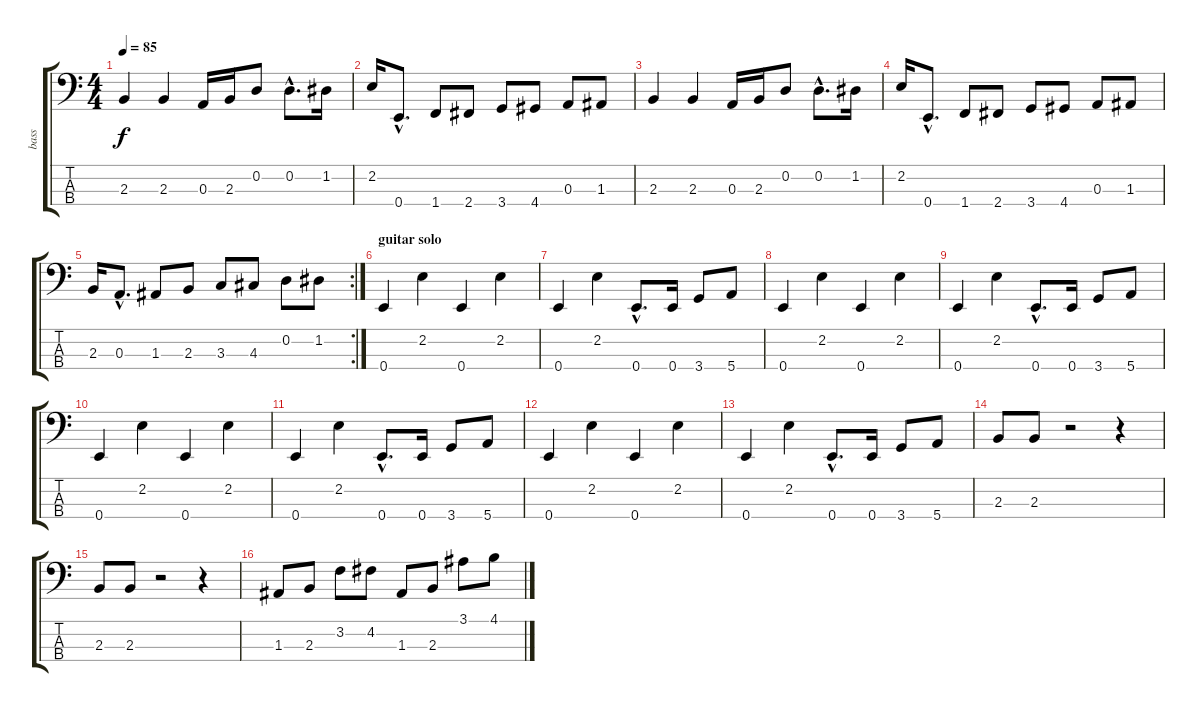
\track ("bass" "bass") {instrument electricbasspick}
\staff {score tabs}
\tuning (G2 D2 A1 E1) {hide}
\ts (4 4)
\tempo 85
\clef f4
\ks c
2.3.4{dy f} 2.3.4 0.3.16 2.3.16 0.2.8 0.2{hac}.8{d} 1.2.16 |
2.2.16 0.4{hac}.8{d} 1.4.8 2.4.8 3.4.8 4.4.8 0.3.8 1.3.8 |
2.3.4 2.3.4 0.3.16 2.3.16 0.2.8 0.2{hac}.8{d} 1.2.16 |
2.2.16 0.4{hac}.8{d} 1.4.8 2.4.8 3.4.8 4.4.8 0.3.8 1.3.8 |
\rc 2
2.3.16 0.3{hac}.8{d} 1.3.8 2.3.8 3.3.8 4.3.8 0.2.8 1.2.8 |
\section ("" "guitar solo ")
0.4.4 2.2.4 0.4.4 2.2.4 |
0.4.4 2.2.4 0.4{hac}.8{d} 0.4.16 3.4.8 5.4.8 |
0.4.4 2.2.4 0.4.4 2.2.4 |
0.4.4 2.2.4 0.4{hac}.8{d} 0.4.16 3.4.8 5.4.8 |
0.4.4 2.2.4 0.4.4 2.2.4 |
0.4.4 2.2.4 0.4{hac}.8{d} 0.4.16 3.4.8 5.4.8 |
0.4.4 2.2.4 0.4.4 2.2.4 |
0.4.4 2.2.4 0.4{hac}.8{d} 0.4.16 3.4.8 5.4.8 |
2.3.8 2.3.8 r.2 r.4 |
2.3.8 2.3.8 r.2 r.4 |
1.3.8 2.3.8 3.2.8 4.2.8 1.3.8 2.3.8 3.1.8 4.1.8
